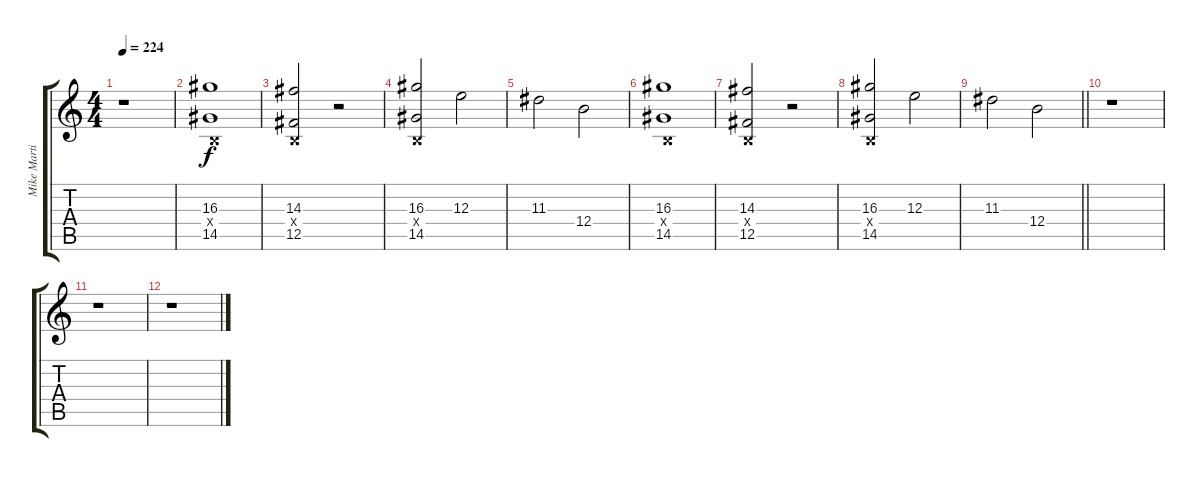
\track ("Mike Martin Lead" "Mike Marti") {instrument distortionguitar}
\staff {score tabs}
\tuning (Db4 Ab3 E3 B2 Gb2 Db2) {hide}
\ts (4 4)
\tempo 224
\clef g2
\ks c
r.1{dy f} |
(16.3 0.4{x} 14.5).1 |
(14.3 0.4{x} 12.5).2 r.2 |
(16.3 0.4{x} 14.5).2 12.3.2 |
11.3.2 12.4.2 |
(16.3 0.4{x} 14.5).1 |
(14.3 0.4{x} 12.5).2 r.2 |
(16.3 0.4{x} 14.5).2 12.3.2 |
\barLineRight lightlight
11.3.2 12.4.2 |
r.1 |
r.1 |
r.1
